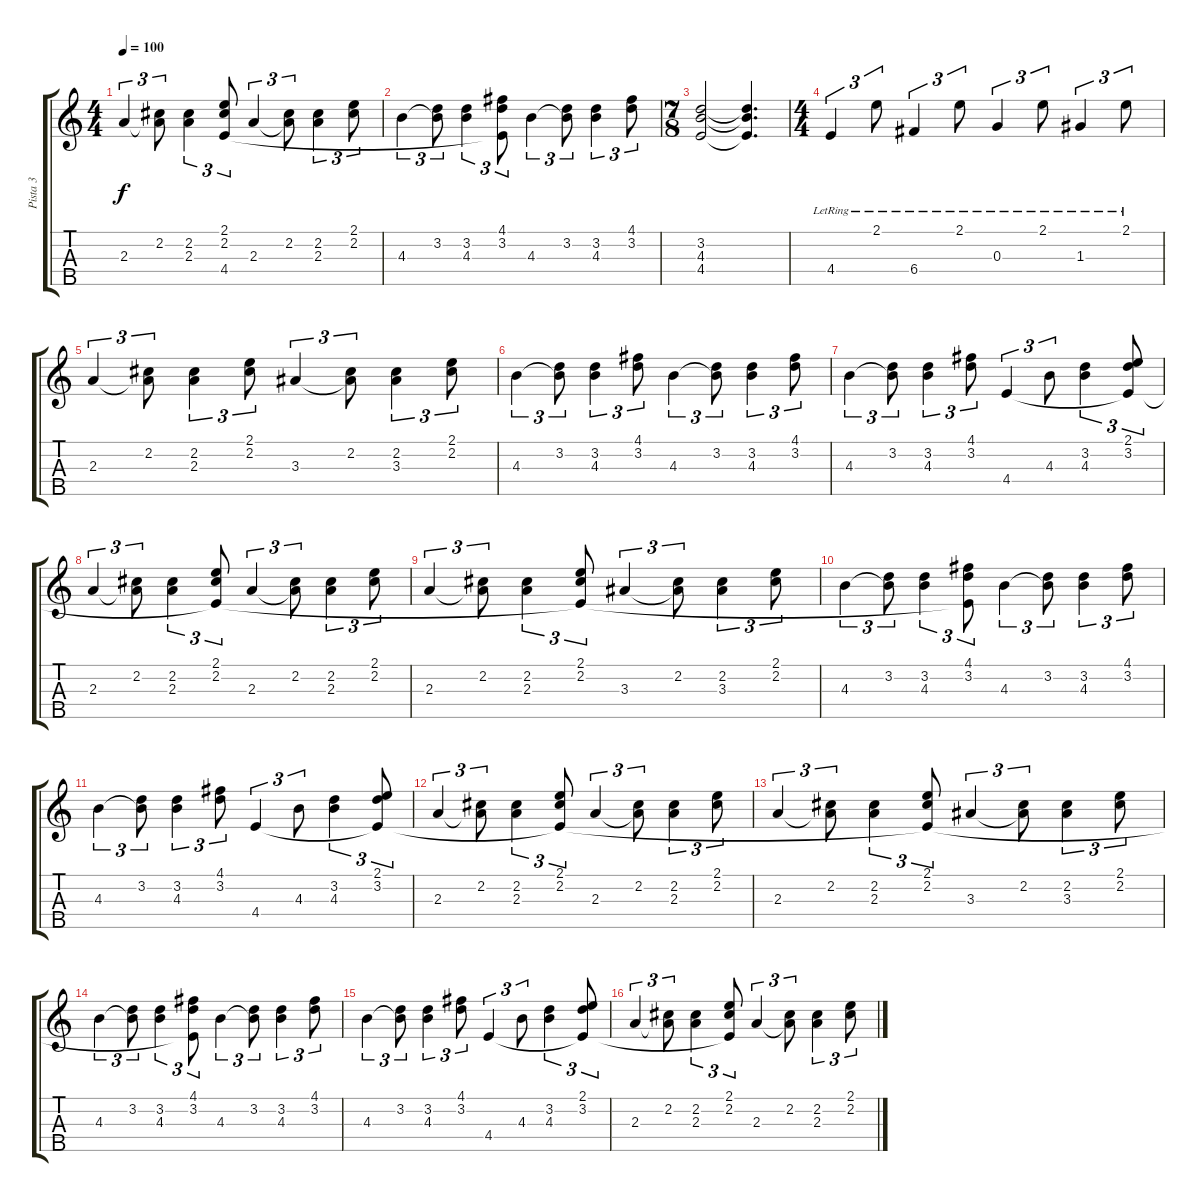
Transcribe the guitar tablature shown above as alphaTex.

\track ("Pista 3" "Pista 3") {instrument banjo}
\staff {score tabs}
\tuning (D4 B3 G3 C3 G4) {hide}
\displaytranspose 12
\ts (4 4)
\tempo 100
\clef g2
\ks c
2.3.4{tu (3 2) dy f} (2.2 2.3{t}).8{tu (3 2)} (2.2 2.3).4{tu (3 2)} (2.1 2.2 4.4{t}).8{tu (3 2)} 2.3.4{tu (3 2)} (2.2 2.3{t}).8{tu (3 2)} (2.2 2.3).4{tu (3 2)} (2.1 2.2).8{tu (3 2)} |
4.3.4{tu (3 2)} (3.2 4.3{t}).8{tu (3 2)} (3.2 4.3).4{tu (3 2)} (4.1 3.2 4.4{t}).8{tu (3 2)} 4.3.4{tu (3 2)} (3.2 4.3{t}).8{tu (3 2)} (3.2 4.3).4{tu (3 2)} (4.1 3.2).8{tu (3 2)} |
\ts (7 8)
(3.2 4.3 4.4).2 (3.2{t} 4.3{t} 4.4{t}).4{d} |
\ts (4 4)
4.4{lr}.4{tu (3 2)} 2.1{lr}.8{tu (3 2)} 6.4{lr}.4{tu (3 2)} 2.1{lr}.8{tu (3 2)} 0.3{lr}.4{tu (3 2)} 2.1{lr}.8{tu (3 2)} 1.3{lr}.4{tu (3 2)} 2.1{lr}.8{tu (3 2)} |
2.3.4{tu (3 2)} (2.2 2.3{t}).8{tu (3 2)} (2.2 2.3).4{tu (3 2)} (2.1 2.2).8{tu (3 2)} 3.3.4{tu (3 2)} (2.2 3.3{t}).8{tu (3 2)} (2.2 3.3).4{tu (3 2)} (2.1 2.2).8{tu (3 2)} |
4.3.4{tu (3 2)} (3.2 4.3{t}).8{tu (3 2)} (3.2 4.3).4{tu (3 2)} (4.1 3.2).8{tu (3 2)} 4.3.4{tu (3 2)} (3.2 4.3{t}).8{tu (3 2)} (3.2 4.3).4{tu (3 2)} (4.1 3.2).8{tu (3 2)} |
4.3.4{tu (3 2)} (3.2 4.3{t}).8{tu (3 2)} (3.2 4.3).4{tu (3 2)} (4.1 3.2).8{tu (3 2)} 4.4.4{tu (3 2)} 4.3.8{tu (3 2)} (3.2 4.3).4{tu (3 2)} (2.1 3.2 4.4{t}).8{tu (3 2)} |
2.3.4{tu (3 2)} (2.2 2.3{t}).8{tu (3 2)} (2.2 2.3).4{tu (3 2)} (2.1 2.2 4.4{t}).8{tu (3 2)} 2.3.4{tu (3 2)} (2.2 2.3{t}).8{tu (3 2)} (2.2 2.3).4{tu (3 2)} (2.1 2.2).8{tu (3 2)} |
2.3.4{tu (3 2)} (2.2 2.3{t}).8{tu (3 2)} (2.2 2.3).4{tu (3 2)} (2.1 2.2 4.4{t}).8{tu (3 2)} 3.3.4{tu (3 2)} (2.2 3.3{t}).8{tu (3 2)} (2.2 3.3).4{tu (3 2)} (2.1 2.2).8{tu (3 2)} |
4.3.4{tu (3 2)} (3.2 4.3{t}).8{tu (3 2)} (3.2 4.3).4{tu (3 2)} (4.1 3.2 4.4{t}).8{tu (3 2)} 4.3.4{tu (3 2)} (3.2 4.3{t}).8{tu (3 2)} (3.2 4.3).4{tu (3 2)} (4.1 3.2).8{tu (3 2)} |
4.3.4{tu (3 2)} (3.2 4.3{t}).8{tu (3 2)} (3.2 4.3).4{tu (3 2)} (4.1 3.2).8{tu (3 2)} 4.4.4{tu (3 2)} 4.3.8{tu (3 2)} (3.2 4.3).4{tu (3 2)} (2.1 3.2 4.4{t}).8{tu (3 2)} |
2.3.4{tu (3 2)} (2.2 2.3{t}).8{tu (3 2)} (2.2 2.3).4{tu (3 2)} (2.1 2.2 4.4{t}).8{tu (3 2)} 2.3.4{tu (3 2)} (2.2 2.3{t}).8{tu (3 2)} (2.2 2.3).4{tu (3 2)} (2.1 2.2).8{tu (3 2)} |
2.3.4{tu (3 2)} (2.2 2.3{t}).8{tu (3 2)} (2.2 2.3).4{tu (3 2)} (2.1 2.2 4.4{t}).8{tu (3 2)} 3.3.4{tu (3 2)} (2.2 3.3{t}).8{tu (3 2)} (2.2 3.3).4{tu (3 2)} (2.1 2.2).8{tu (3 2)} |
4.3.4{tu (3 2)} (3.2 4.3{t}).8{tu (3 2)} (3.2 4.3).4{tu (3 2)} (4.1 3.2 4.4{t}).8{tu (3 2)} 4.3.4{tu (3 2)} (3.2 4.3{t}).8{tu (3 2)} (3.2 4.3).4{tu (3 2)} (4.1 3.2).8{tu (3 2)} |
4.3.4{tu (3 2)} (3.2 4.3{t}).8{tu (3 2)} (3.2 4.3).4{tu (3 2)} (4.1 3.2).8{tu (3 2)} 4.4.4{tu (3 2)} 4.3.8{tu (3 2)} (3.2 4.3).4{tu (3 2)} (2.1 3.2 4.4{t}).8{tu (3 2)} |
2.3.4{tu (3 2)} (2.2 2.3{t}).8{tu (3 2)} (2.2 2.3).4{tu (3 2)} (2.1 2.2 4.4{t}).8{tu (3 2)} 2.3.4{tu (3 2)} (2.2 2.3{t}).8{tu (3 2)} (2.2 2.3).4{tu (3 2)} (2.1 2.2).8{tu (3 2)}
